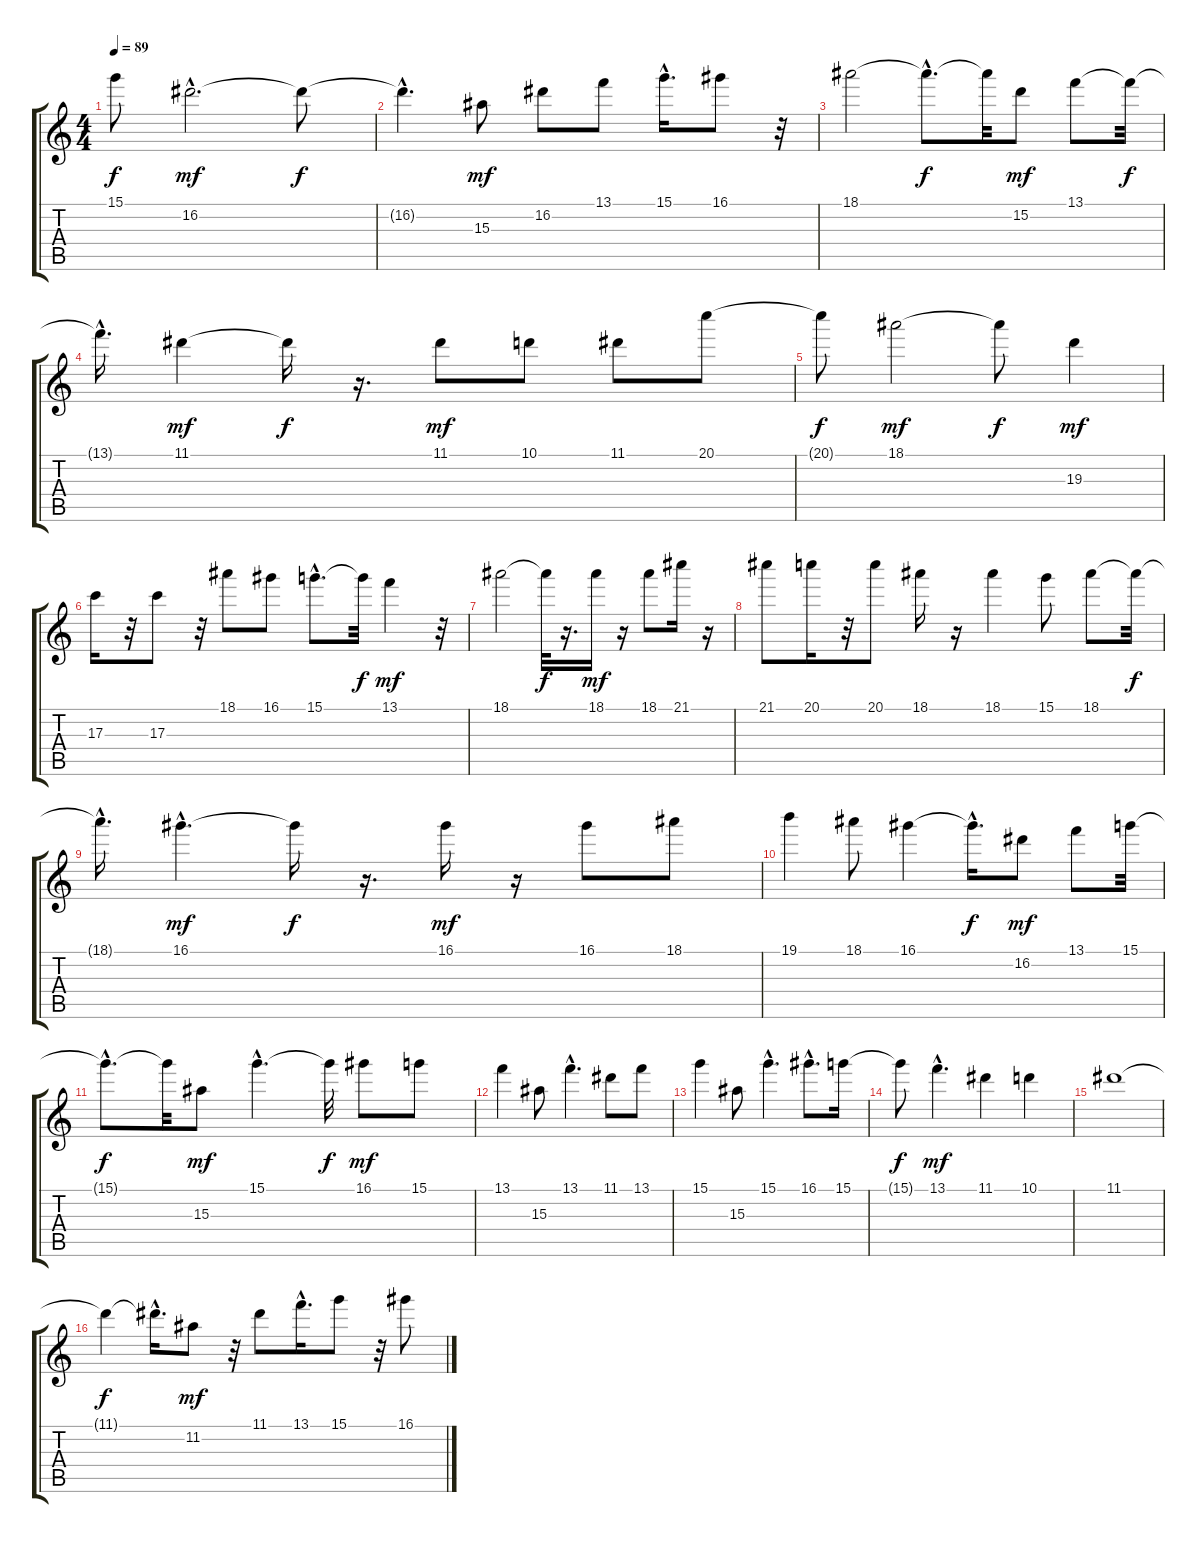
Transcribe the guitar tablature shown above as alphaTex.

\track "" {instrument acousticguitarnylon}
\staff {score tabs}
\tuning (E4 B3 G3 D3 A2 E2) {hide}
\ts (4 4)
\tempo 89
\clef g2
\ks c
15.1{t}.8{dy f} 16.2{hac}.2{d dy mf} 16.2{t}.8{dy f} |
16.2{hac t}.4{d} 15.3.8{dy mf} 16.2.8 13.1.8 15.1{hac}.16{d} 16.1.8 r.32 |
18.1.2 18.1{hac t}.8{d dy f} 18.1{t}.32 15.2.8{dy mf} 13.1.8 13.1{t}.32{dy f} |
13.1{hac t}.16{d} 11.1.4{dy mf} 11.1{t}.16{dy f} r.16{d} 11.1.8{dy mf} 10.1.8 11.1.8 20.1.8 |
20.1{t}.8{dy f} 18.1.2{dy mf} 18.1{t}.8{dy f} 19.3.4{dy mf} |
17.3.16 r.32 17.3.8 r.32 18.1.8 16.1.8 15.1{hac}.8{d} 15.1{t}.32{dy f} 13.1.4{dy mf} r.32 |
18.1.2 18.1{t}.32{dy f} r.16{d} 18.1.16{dy mf} r.16 18.1.8 21.1.16 r.16 |
21.1.8 20.1.16 r.32 20.1.8 18.1.16 r.16 18.1.4 15.1.8 18.1.8 18.1{t}.32{dy f} |
18.1{hac t}.16{d} 16.1{hac}.4{d dy mf} 16.1{t}.16{dy f} r.16{d} 16.1.16{dy mf} r.16 16.1.8 18.1.8 |
19.1.4 18.1.8 16.1.4 16.1{hac t}.16{d dy f} 16.2.8{dy mf} 13.1.8 15.1.32 |
15.1{hac t}.8{d dy f} 15.1{t}.32 15.3.8{dy mf} 15.1{hac}.4{d} 15.1{t}.32{dy f} 16.1.8{dy mf} 15.1.8 |
13.1.4 15.3.8 13.1{hac}.4{d} 11.1.8 13.1.8 |
15.1.4 15.3.8 15.1{hac}.4{d} 16.1{hac}.8{d} 15.1.16 |
15.1{t}.8{dy f} 13.1{hac}.4{d dy mf} 11.1.4 10.1.4 |
11.1.1 |
11.1{t}.4{dy f} 11.1{hac t}.16{d} 11.2.8{dy mf} r.32 11.1.8 13.1{hac}.16{d} 15.1.8 r.32 16.1.8
